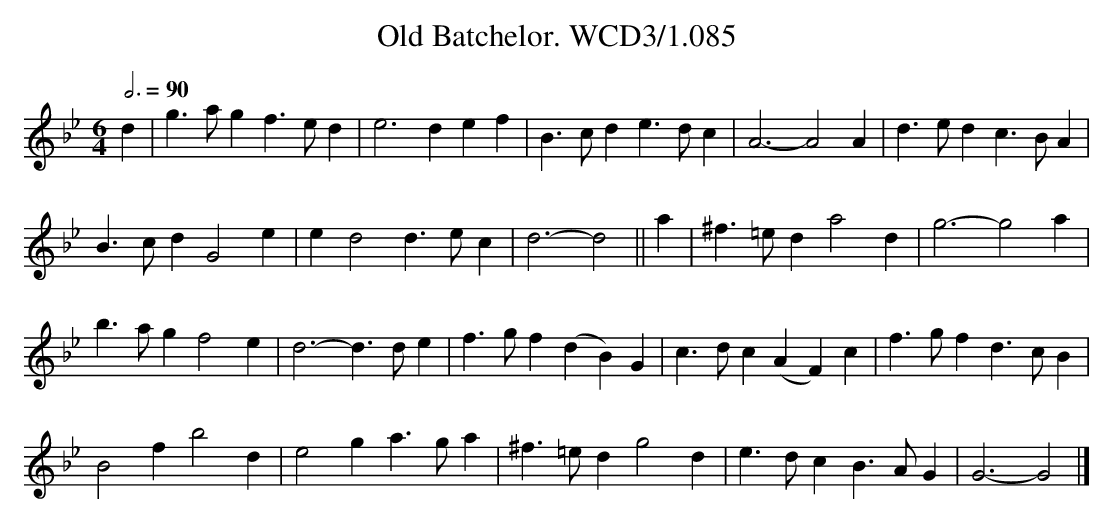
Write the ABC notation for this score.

X:1
T:Old Batchelor. WCD3/1.085
M:6/4
L:1/4
Q:3/4=90
K:Gm
d|g3/a/g f3/e/d|e3 def|B3/c/d e3/d/c|A3-A2A|d3/e/d c3/B/A|
B3/c/d G2e|ed2 d3/e/c|d3-d2||a|^f3/=e/d a2d|g3-g2a|
b3/a/g f2e|d3-d3/d/e|f3/g/f(dB)G|c3/d/c (AF)c|f3/g/fd3/c/B|
B2f b2d|e2g a3/g/a|^f3/=e/d g2d|e3/d/c B3/A/G|G3-G2|]
